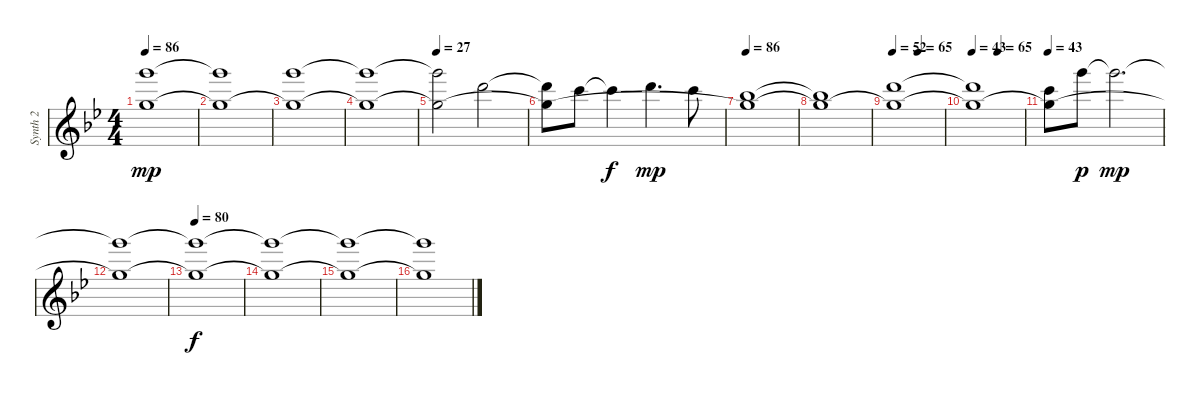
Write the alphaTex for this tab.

\track ("Synth 2" "Synth 2") {instrument stringensemble2}
\staff {score}
\tuning (E4 B3 G3 D3 A2 E2) {hide}
\ts (4 4)
\tempo 86
\clef g2
\ks gminor
(27.1{t} 24.3{t}).1{dy mp} |
(27.1{t} 24.3{t}).1 |
(27.1 24.3{t}).1 |
(27.1{t} 24.3{t}).1 |
\tempo 27
(27.1{t} 24.3{t}).2 22.1.2 |
(22.1{t} 24.3{t}).8 25.2.8 25.2{t}.4{dy f} 22.1.4{d dy mp} 25.2.8 |
\tempo 86
(23.2 24.3{t}).1 |
(23.2{t} 24.3{t}).1 |
\tempo 52
\tempo (65 0.5)
(22.1 24.3{t}).1 |
\tempo 43
\tempo (65 0.5)
(22.1{t} 24.3{t}).1 |
\tempo 43
(25.2 24.3{t}).8 27.1.8{dy p} 27.1{t}.2{d dy mp} |
(27.1{t} 24.3{t}).1 |
\tempo 80
(27.1{t} 24.3{t}).1{dy f} |
(27.1{t} 24.3{t}).1 |
(27.1{t} 24.3{t}).1 |
(27.1{t} 24.3{t}).1
